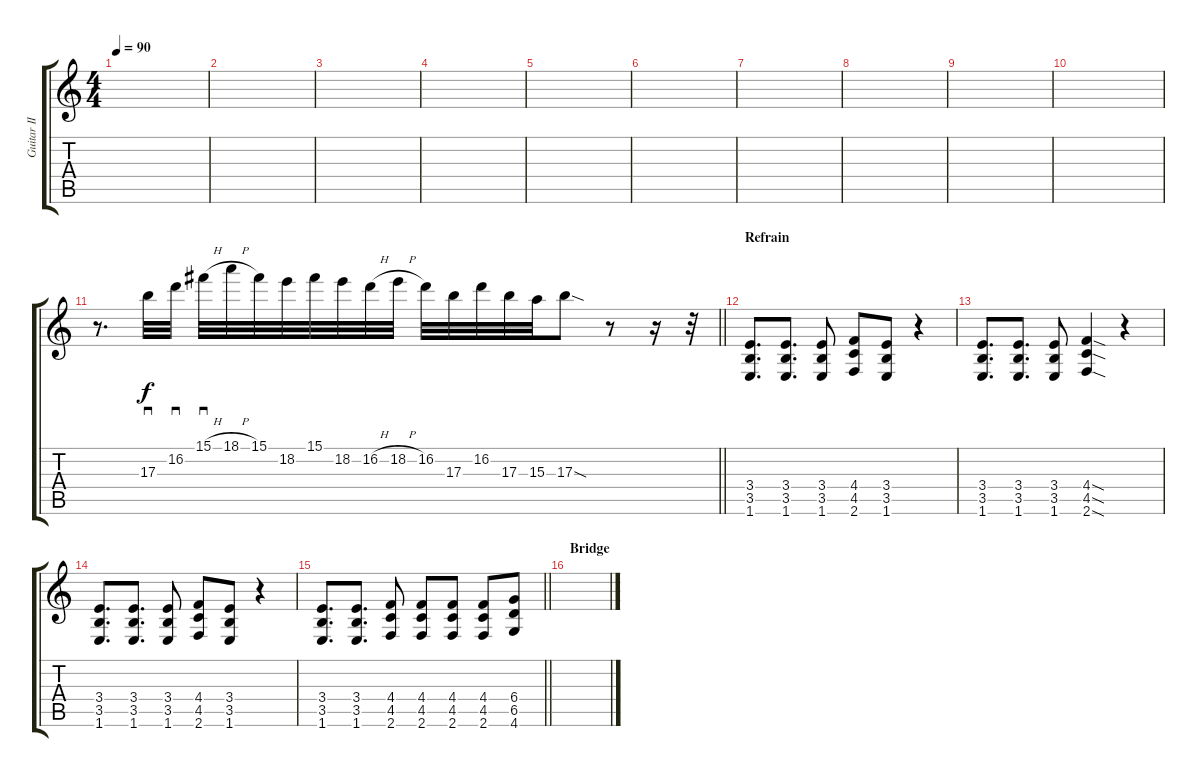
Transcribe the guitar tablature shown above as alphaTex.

\track ("Guitar II (Ron Thal/Buckethead)" "Guitar II ") {instrument overdrivenguitar}
\staff {score tabs}
\tuning (Eb4 Bb3 Gb3 Db3 Ab2 Eb2) {hide}
\ts (4 4)
\tempo 90
\clef g2
\ks c
|
|
|
|
|
|
|
|
|
|
\barLineRight lightlight
r.8{d} 17.3.32{sd} 16.2.32{sd} 15.1{h}.32{sd} 18.1{h}.32 15.1.32 18.2.32 15.1.32 18.2.32 16.2{h}.32 18.2{h}.32 16.2.32 17.3.32 16.2.32 17.3.32 15.3.32 17.3{sod}.8 r.8 r.16 r.32 |
\section ("" "Refrain")
(3.4 3.5 1.6).8{d} (3.4 3.5 1.6).8{d} (3.4 3.5 1.6).8 (4.4 4.5 2.6).8 (3.4 3.5 1.6).8 r.4 |
(3.4 3.5 1.6).8{d} (3.4 3.5 1.6).8{d} (3.4 3.5 1.6).8 (4.4{sod} 4.5{sod} 2.6{sod}).4 r.4 |
(3.4 3.5 1.6).8{d} (3.4 3.5 1.6).8{d} (3.4 3.5 1.6).8 (4.4 4.5 2.6).8 (3.4 3.5 1.6).8 r.4 |
\barLineRight lightlight
(3.4 3.5 1.6).8{d} (3.4 3.5 1.6).8{d} (4.4 4.5 2.6).8 (4.4 4.5 2.6).8 (4.4 4.5 2.6).8 (4.4 4.5 2.6).8 (6.4 6.5 4.6).8 |
\section ("" "Bridge")
